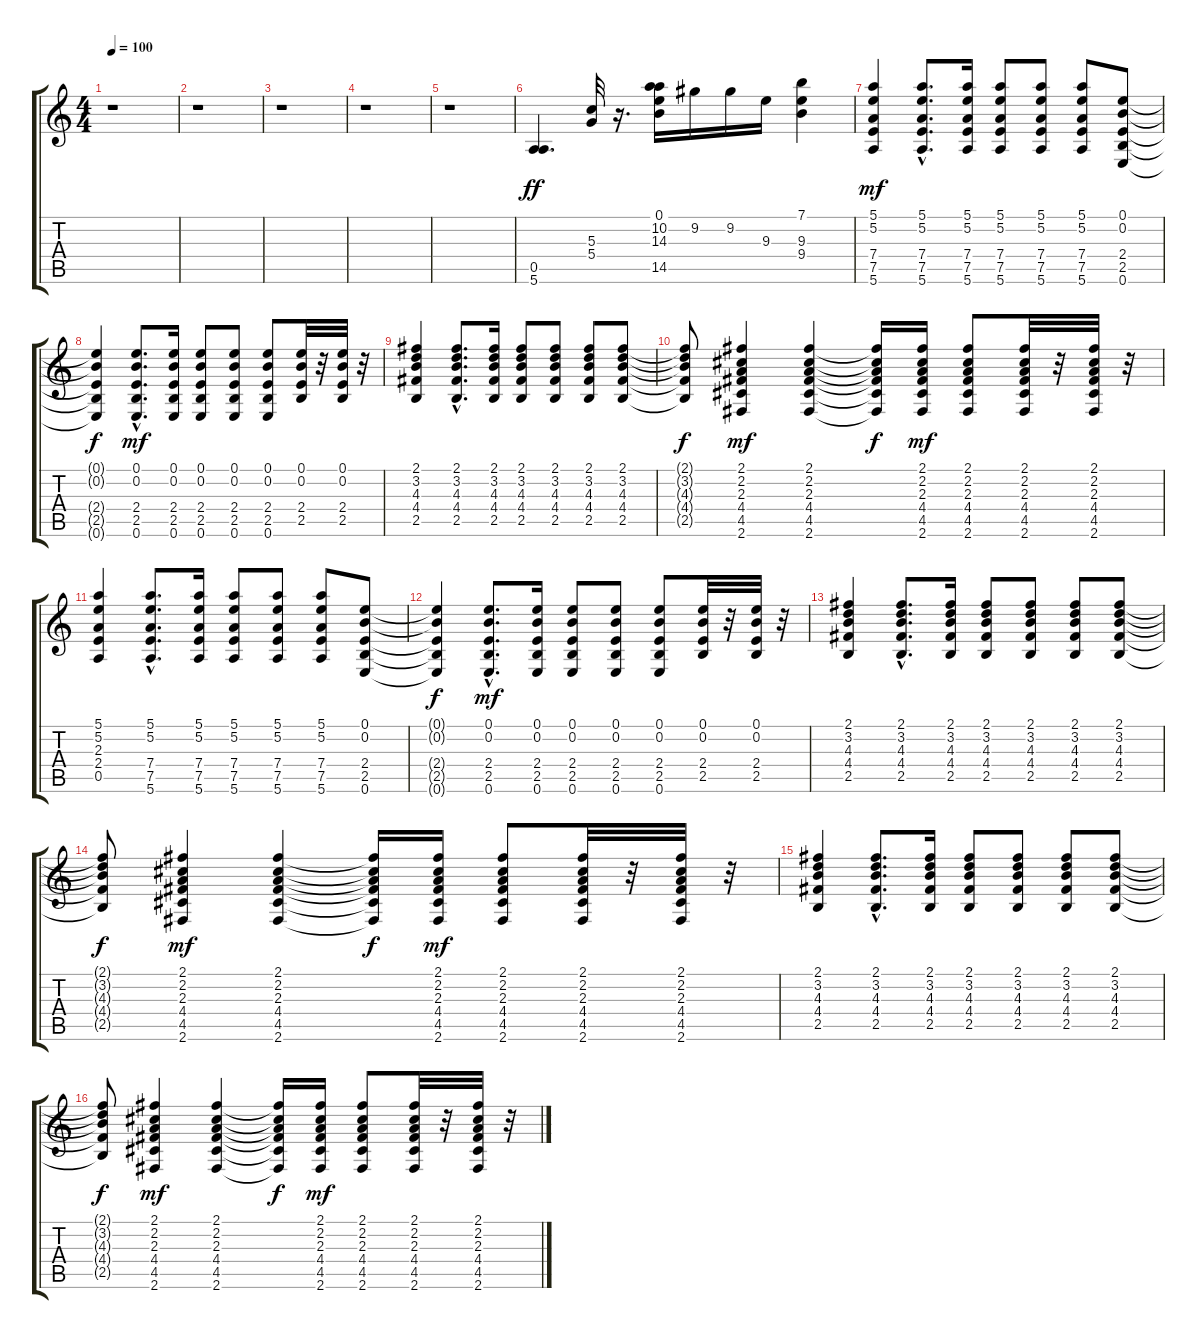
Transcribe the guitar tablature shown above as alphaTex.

\track "" {instrument distortionguitar}
\staff {score tabs}
\tuning (E4 B3 G3 D3 A2 E2) {hide}
\ts (4 4)
\tempo 100
\clef g2
\ks c
r.1{dy f} |
r.1 |
r.1 |
r.1 |
r.1 |
(0.5 5.6).4{d dy ff} (5.3 5.4).32 r.16{d} (0.1 10.2 14.3 14.5).16 9.2.16 9.2.16 9.3.16 (7.1 9.3 9.4).4 |
(5.1 5.2 7.4 7.5 5.6).4{dy mf} (5.1{hac} 5.2{hac} 7.4{hac} 7.5{hac} 5.6{hac}).8{d} (5.1 5.2 7.4 7.5 5.6).16 (5.1 5.2 7.4 7.5 5.6).8 (5.1 5.2 7.4 7.5 5.6).8 (5.1 5.2 7.4 7.5 5.6).8 (0.1 0.2 2.4 2.5 0.6).8 |
(0.1{t} 0.2{t} 2.4{t} 2.5{t} 0.6{t}).4{dy f} (0.1{hac} 0.2{hac} 2.4{hac} 2.5{hac} 0.6{hac}).8{d dy mf} (0.1 0.2 2.4 2.5 0.6).16 (0.1 0.2 2.4 2.5 0.6).8 (0.1 0.2 2.4 2.5 0.6).8 (0.1 0.2 2.4 2.5 0.6).8 (0.1 0.2 2.4 2.5).32 r.32 (0.1 0.2 2.4 2.5).32 r.32 |
(2.1 3.2 4.3 4.4 2.5).4 (2.1{hac} 3.2{hac} 4.3{hac} 4.4{hac} 2.5{hac}).8{d} (2.1 3.2 4.3 4.4 2.5).16 (2.1 3.2 4.3 4.4 2.5).8 (2.1 3.2 4.3 4.4 2.5).8 (2.1 3.2 4.3 4.4 2.5).8 (2.1 3.2 4.3 4.4 2.5).8 |
(2.1{t} 3.2{t} 4.3{t} 4.4{t} 2.5{t}).8{dy f} (2.1 2.2 2.3 4.4 4.5 2.6).4{dy mf} (2.1 2.2 2.3 4.4 4.5 2.6).4 (2.1{t} 2.2{t} 2.3{t} 4.4{t} 4.5{t} 2.6{t}).16{dy f} (2.1 2.2 2.3 4.4 4.5 2.6).16{dy mf} (2.1 2.2 2.3 4.4 4.5 2.6).8 (2.1 2.2 2.3 4.4 4.5 2.6).32 r.32 (2.1 2.2 2.3 4.4 4.5 2.6).32 r.32 |
(5.1 5.2 2.3 2.4 0.5).4 (5.1{hac} 5.2{hac} 7.4{hac} 7.5{hac} 5.6{hac}).8{d} (5.1 5.2 7.4 7.5 5.6).16 (5.1 5.2 7.4 7.5 5.6).8 (5.1 5.2 7.4 7.5 5.6).8 (5.1 5.2 7.4 7.5 5.6).8 (0.1 0.2 2.4 2.5 0.6).8 |
(0.1{t} 0.2{t} 2.4{t} 2.5{t} 0.6{t}).4{dy f} (0.1{hac} 0.2{hac} 2.4{hac} 2.5{hac} 0.6{hac}).8{d dy mf} (0.1 0.2 2.4 2.5 0.6).16 (0.1 0.2 2.4 2.5 0.6).8 (0.1 0.2 2.4 2.5 0.6).8 (0.1 0.2 2.4 2.5 0.6).8 (0.1 0.2 2.4 2.5).32 r.32 (0.1 0.2 2.4 2.5).32 r.32 |
(2.1 3.2 4.3 4.4 2.5).4 (2.1{hac} 3.2{hac} 4.3{hac} 4.4{hac} 2.5{hac}).8{d} (2.1 3.2 4.3 4.4 2.5).16 (2.1 3.2 4.3 4.4 2.5).8 (2.1 3.2 4.3 4.4 2.5).8 (2.1 3.2 4.3 4.4 2.5).8 (2.1 3.2 4.3 4.4 2.5).8 |
(2.1{t} 3.2{t} 4.3{t} 4.4{t} 2.5{t}).8{dy f} (2.1 2.2 2.3 4.4 4.5 2.6).4{dy mf} (2.1 2.2 2.3 4.4 4.5 2.6).4 (2.1{t} 2.2{t} 2.3{t} 4.4{t} 4.5{t} 2.6{t}).16{dy f} (2.1 2.2 2.3 4.4 4.5 2.6).16{dy mf} (2.1 2.2 2.3 4.4 4.5 2.6).8 (2.1 2.2 2.3 4.4 4.5 2.6).32 r.32 (2.1 2.2 2.3 4.4 4.5 2.6).32 r.32 |
(2.1 3.2 4.3 4.4 2.5).4 (2.1{hac} 3.2{hac} 4.3{hac} 4.4{hac} 2.5{hac}).8{d} (2.1 3.2 4.3 4.4 2.5).16 (2.1 3.2 4.3 4.4 2.5).8 (2.1 3.2 4.3 4.4 2.5).8 (2.1 3.2 4.3 4.4 2.5).8 (2.1 3.2 4.3 4.4 2.5).8 |
(2.1{t} 3.2{t} 4.3{t} 4.4{t} 2.5{t}).8{dy f} (2.1 2.2 2.3 4.4 4.5 2.6).4{dy mf} (2.1 2.2 2.3 4.4 4.5 2.6).4 (2.1{t} 2.2{t} 2.3{t} 4.4{t} 4.5{t} 2.6{t}).16{dy f} (2.1 2.2 2.3 4.4 4.5 2.6).16{dy mf} (2.1 2.2 2.3 4.4 4.5 2.6).8 (2.1 2.2 2.3 4.4 4.5 2.6).32 r.32 (2.1 2.2 2.3 4.4 4.5 2.6).32 r.32
